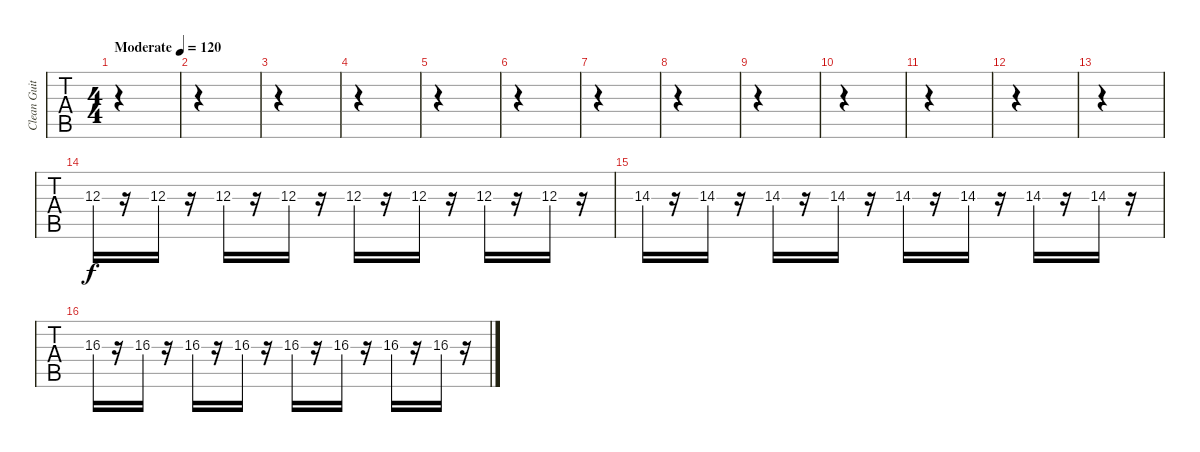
\track ("Clean Guitar" "Clean Guit") {instrument electricguitarjazz}
\staff {tabs}
\tuning (E4 B3 G3 D3 A2 E2) {hide}
\ts (4 4)
\tempo (120 "Moderate")
\clef g2
\ks c
|
|
|
|
|
|
|
|
|
|
|
|
|
12.3.16 r.16 12.3.16 r.16 12.3.16 r.16 12.3.16 r.16 12.3.16 r.16 12.3.16 r.16 12.3.16 r.16 12.3.16 r.16 |
14.3.16 r.16 14.3.16 r.16 14.3.16 r.16 14.3.16 r.16 14.3.16 r.16 14.3.16 r.16 14.3.16 r.16 14.3.16 r.16 |
16.3.16 r.16 16.3.16 r.16 16.3.16 r.16 16.3.16 r.16 16.3.16 r.16 16.3.16 r.16 16.3.16 r.16 16.3.16 r.16
